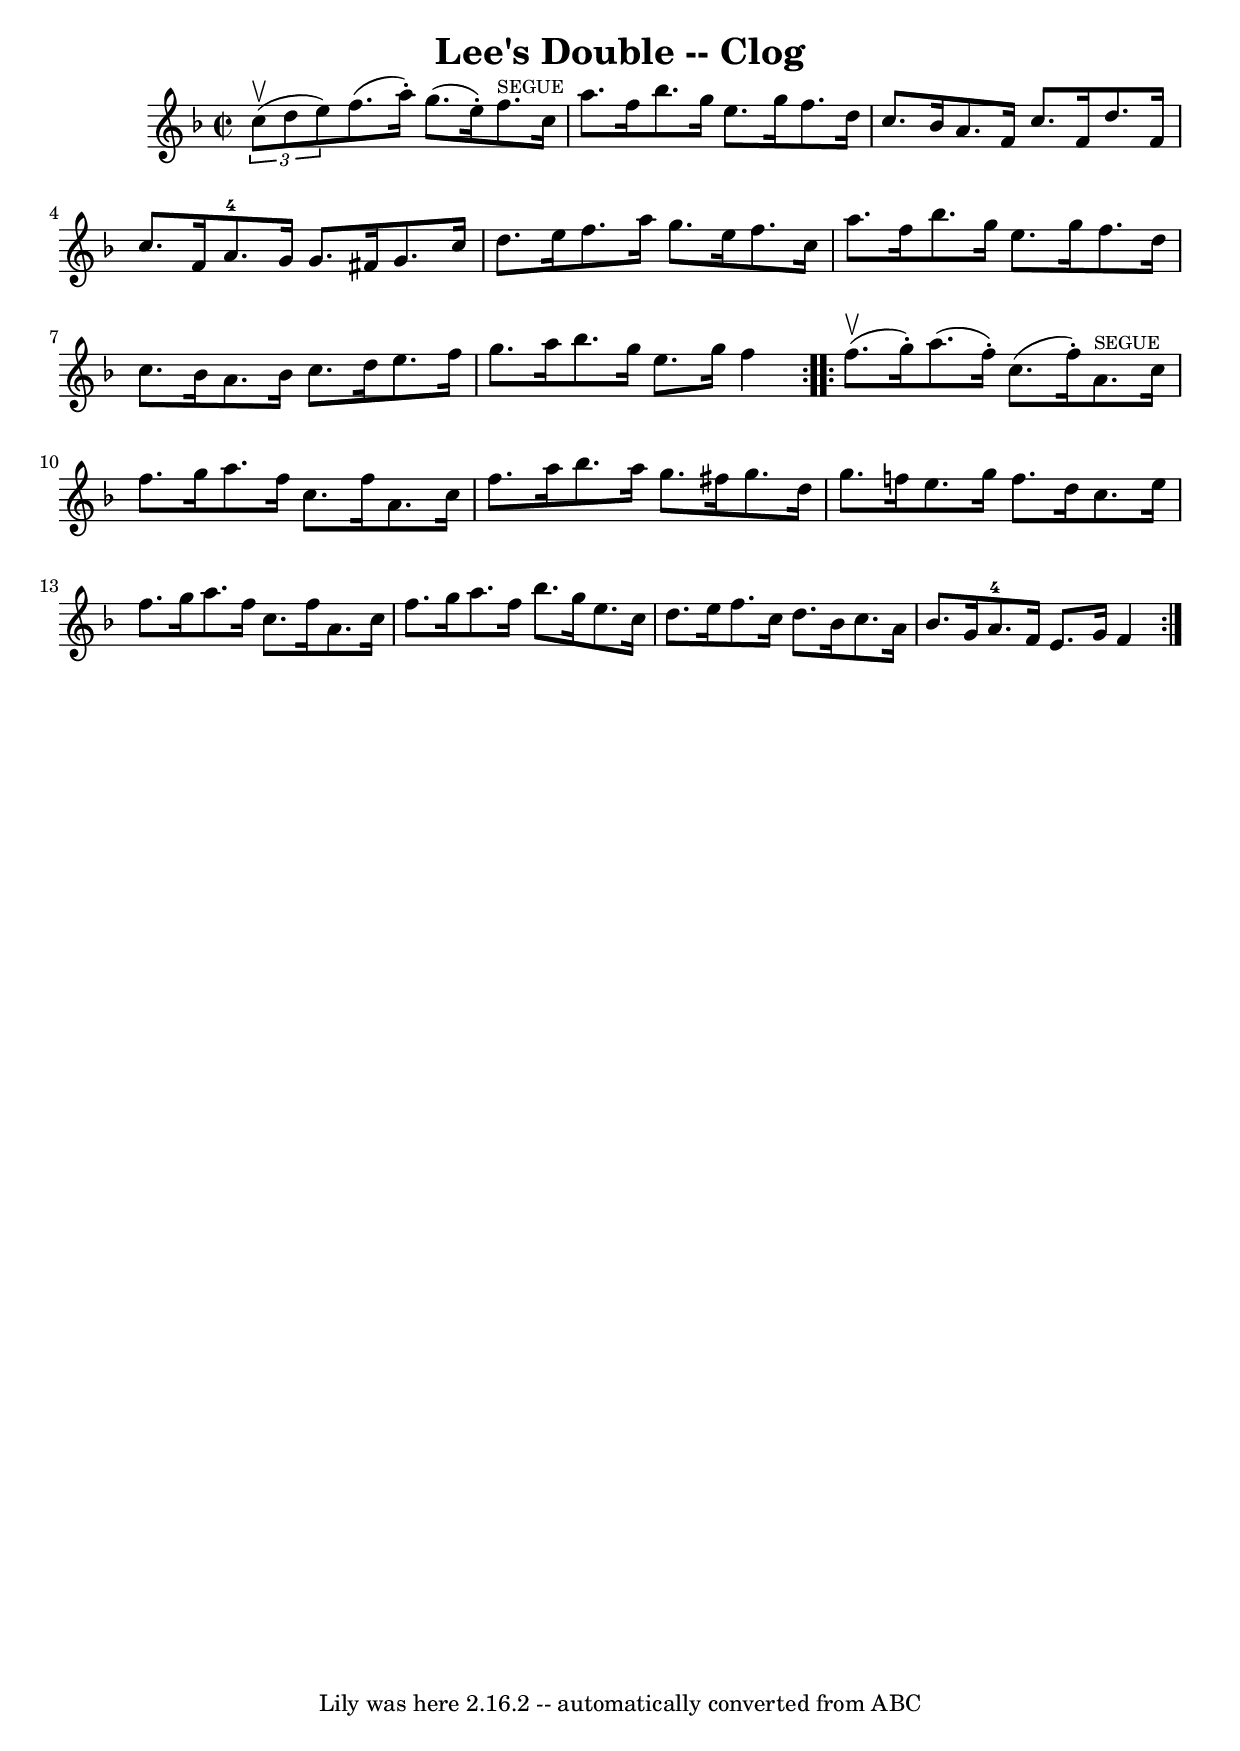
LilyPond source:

\version "2.16.2"
\include "Mammoth.ily"
\header {
	%% book = "Ryan's Mammoth Collection"
	crossRefNumber = "1"
	footnotes = "\\\\160 956"
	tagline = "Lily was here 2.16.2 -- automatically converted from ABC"
	title = "Lee's Double -- Clog"
}
voicedefault =  {


\repeat volta 2 {
\override Staff.TimeSignature #'style = #'C
 \time 2/2 
\key f \major   \times 2/3 { c''8^\upbow(d''8 e''8) }   
|
 f''8. (a''16 -.) g''8. (e''16 -.) f''8.^\segue   
c''16 a''8. f''16    |
 bes''8. g''16 e''8. g''16    
f''8. d''16 c''8. bes'16    |
 a'8. f'16 c''8. f'16 
 d''8. f'16 c''8. f'16    |
 a'8.-4 g'16 g'8.    
fis'16 g'8. c''16 d''8. e''16    |
 f''8. a''16    
g''8. e''16 f''8. c''16 a''8. f''16    |
 bes''8.    
g''16 e''8. g''16 f''8. d''16 c''8. bes'16    |
 a'8. 
 bes'16 c''8. d''16 e''8. f''16 g''8. a''16    |
     
bes''8. g''16 e''8. g''16 f''4  }     \repeat volta 2 { f''8. 
^\upbow(g''16 -.) |
 a''8. (f''16 -.) c''8. (f''16 -. 
-) a'8.^\segue c''16 f''8. g''16    |
 a''8. f''16    
c''8. f''16 a'8. c''16 f''8. a''16    |
 bes''8.    
a''16 g''8. fis''16 g''8. d''16 g''8. f''!16    |
   
e''8. g''16 f''8. d''16 c''8. e''16 f''8. g''16    
|
 a''8. f''16 c''8. f''16 a'8. c''16 f''8.    
g''16    |
 a''8. f''16 bes''8. g''16 e''8. c''16    
d''8. e''16    |
 f''8. c''16 d''8. bes'16 c''8. a'16 
 bes'8. g'16    |
 a'8.-4 f'16 e'8. g'16 f'4  }  
 
}

\score{
    <<

	\context Staff="default"
	{
	    \voicedefault 
	}

    >>
	\layout {
	}
	\midi {}
}
